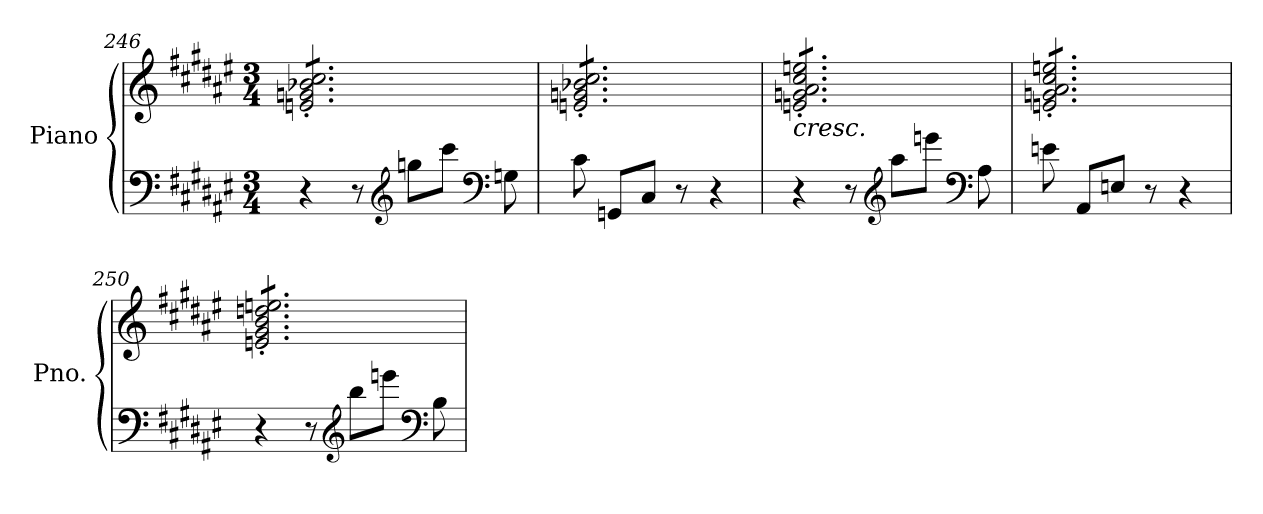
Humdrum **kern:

**kern	**kern
*part1	*part1
*staff2	*staff1
*I"Piano	*
*I'Pno.	*
*clefF4	*clefG2
*k[f#c#g#d#a#e#]	*k[f#c#g#d#a#e#]
*M3/4	*M3/4
=246	=246
*	*tremolo
4r	8en/' 8gn/' 8b-X/' 8cc#/'L
.	8en/' 8gn/' 8b-X/' 8cc#/'
8r	8en/' 8gn/' 8b-X/' 8cc#/'
*clefG2	*
8ggn\L	8en/' 8gn/' 8b-X/' 8cc#/'
8ccc#\J	8en/' 8gn/' 8b-X/' 8cc#/'
*clefF4	*
8Gn\	8en/' 8gn/' 8b-X/' 8cc#/'J
=247	=247
8c#\	8en/' 8gn/' 8b-X/' 8cc#/'L
8GGn/L	8en/' 8gn/' 8b-X/' 8cc#/'
8C#/J	8en/' 8gn/' 8b-X/' 8cc#/'
8r	8en/' 8gn/' 8b-X/' 8cc#/'
4r	8en/' 8gn/' 8b-X/' 8cc#/'
.	8en/' 8gn/' 8b-X/' 8cc#/'J
!!LO:LB:g=z
=248	=248
!	!LO:TX:b:i:t=cresc.
4r	8en/' 8gn/' 8a#/' 8cc#/' 8een/'L
.	8en/' 8gn/' 8a#/' 8cc#/' 8een/'
8r	8en/' 8gn/' 8a#/' 8cc#/' 8een/'
*clefG2	*
8aa#\L	8en/' 8gn/' 8a#/' 8cc#/' 8een/'
8eeen\J	8en/' 8gn/' 8a#/' 8cc#/' 8een/'
*clefF4	*
8A#\	8en/' 8gn/' 8a#/' 8cc#/' 8een/'J
=249	=249
8en\	8en/' 8gn/' 8a#/' 8cc#/' 8een/'L
8AA#/L	8en/' 8gn/' 8a#/' 8cc#/' 8een/'
8En/J	8en/' 8gn/' 8a#/' 8cc#/' 8een/'
8r	8en/' 8gn/' 8a#/' 8cc#/' 8een/'
4r	8en/' 8gn/' 8a#/' 8cc#/' 8een/'
.	8en/' 8gn/' 8a#/' 8cc#/' 8een/'J
=250	=250
4r	8en/' 8g#/' 8b/' 8ddn/' 8een/'L
.	8en/' 8g#/' 8b/' 8ddn/' 8een/'
8r	8en/' 8g#/' 8b/' 8ddn/' 8een/'
*clefG2	*
8bb\L	8en/' 8g#/' 8b/' 8ddn/' 8een/'
8eeen\J	8en/' 8g#/' 8b/' 8ddn/' 8een/'
*clefF4	*
8B\	8en/' 8g#/' 8b/' 8ddn/' 8een/'J
*	*Xtremolo
=	=
*-	*-
